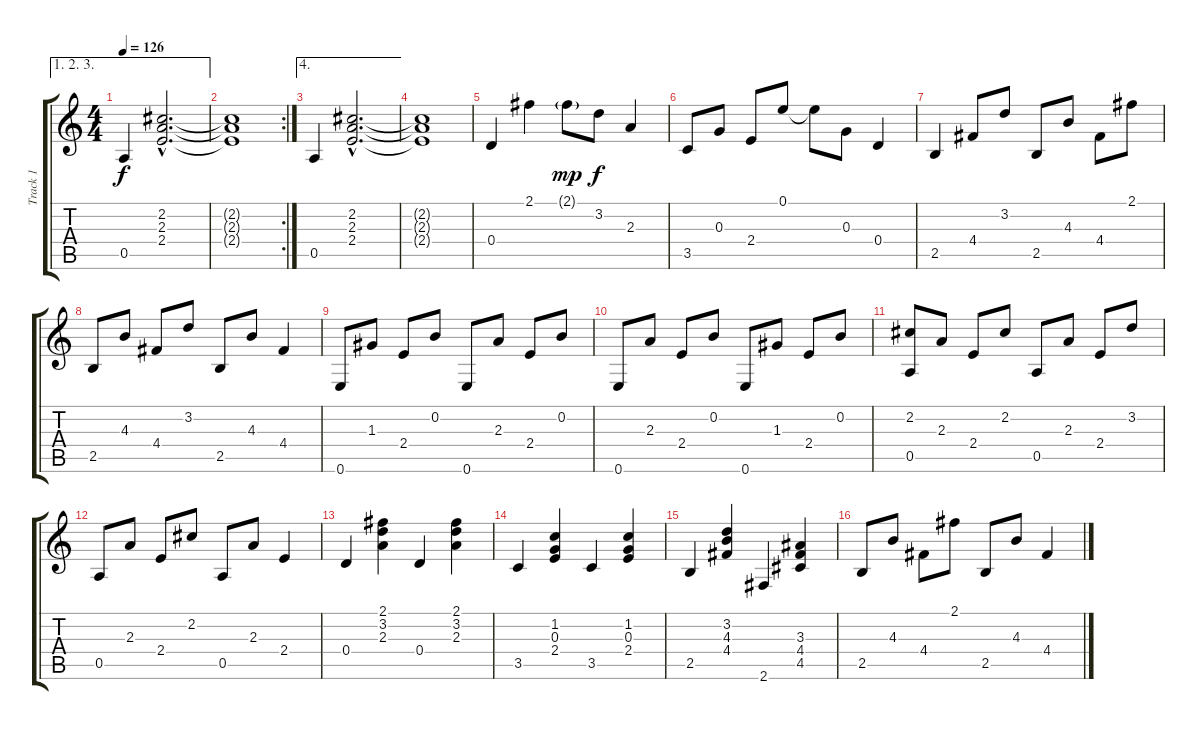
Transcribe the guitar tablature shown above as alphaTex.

\track ("Track 1" "Track 1") {instrument acousticguitarsteel}
\staff {score tabs}
\tuning (E4 B3 G3 D3 A2 E2) {hide}
\ae (1 2 3)
\ts (4 4)
\tempo 126
\clef g2
\ks c
0.5.4{dy f} (2.2{hac} 2.3{hac} 2.4{hac}).2{d} |
\rc 2
(2.2{t} 2.3{t} 2.4{t}).1 |
\ae 4
0.5.4 (2.2{hac} 2.3{hac} 2.4{hac}).2{d} |
(2.2{t} 2.3{t} 2.4{t}).1 |
0.4.4 2.1.4 2.1{g}.8{dy mp} 3.2.8{dy f} 2.3.4 |
3.5.8 0.3.8 2.4.8 0.1.8 0.1{t}.8 0.3.8 0.4.4 |
2.5.4 4.4.8 3.2.8 2.5.8 4.3.8 4.4.8 2.1.8 |
2.5.8 4.3.8 4.4.8 3.2.8 2.5.8 4.3.8 4.4.4 |
0.6.8 1.3.8 2.4.8 0.2.8 0.6.8 2.3.8 2.4.8 0.2.8 |
0.6.8 2.3.8 2.4.8 0.2.8 0.6.8 1.3.8 2.4.8 0.2.8 |
(2.2 0.5).8 2.3.8 2.4.8 2.2.8 0.5.8 2.3.8 2.4.8 3.2.8 |
0.5.8 2.3.8 2.4.8 2.2.8 0.5.8 2.3.8 2.4.4 |
0.4.4 (2.1 3.2 2.3).4 0.4.4 (2.1 3.2 2.3).4 |
3.5.4 (1.2 0.3 2.4).4 3.5.4 (1.2 0.3 2.4).4 |
2.5.4 (3.2 4.3 4.4).4 2.6.4 (3.3 4.4 4.5).4 |
2.5.8 4.3.8 4.4.8 2.1.8 2.5.8 4.3.8 4.4.4
